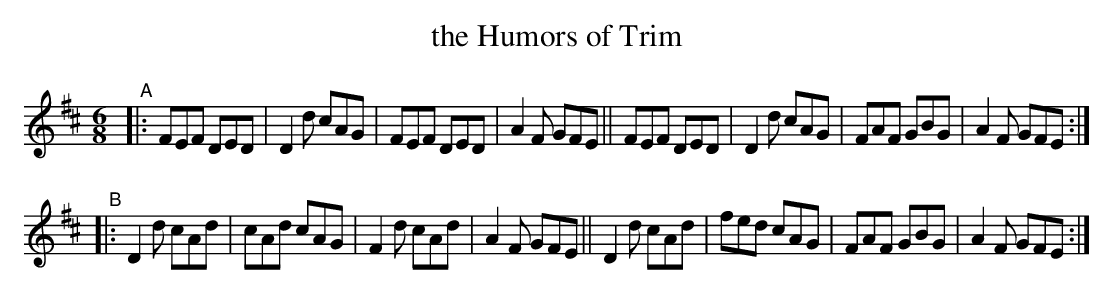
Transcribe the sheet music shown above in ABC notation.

X:1
T: the Humors of Trim
M: 6/8
L: 1/8
K: D
"^A"\
|: FEF DED | D2d cAG | FEF DED | A2F GFE \
|| FEF DED | D2d cAG | FAF GBG | A2F GFE :|
"^B"\
|: D2d cAd | cAd cAG | F2d cAd | A2F GFE \
|| D2d cAd | fed cAG | FAF GBG | A2F GFE :|
